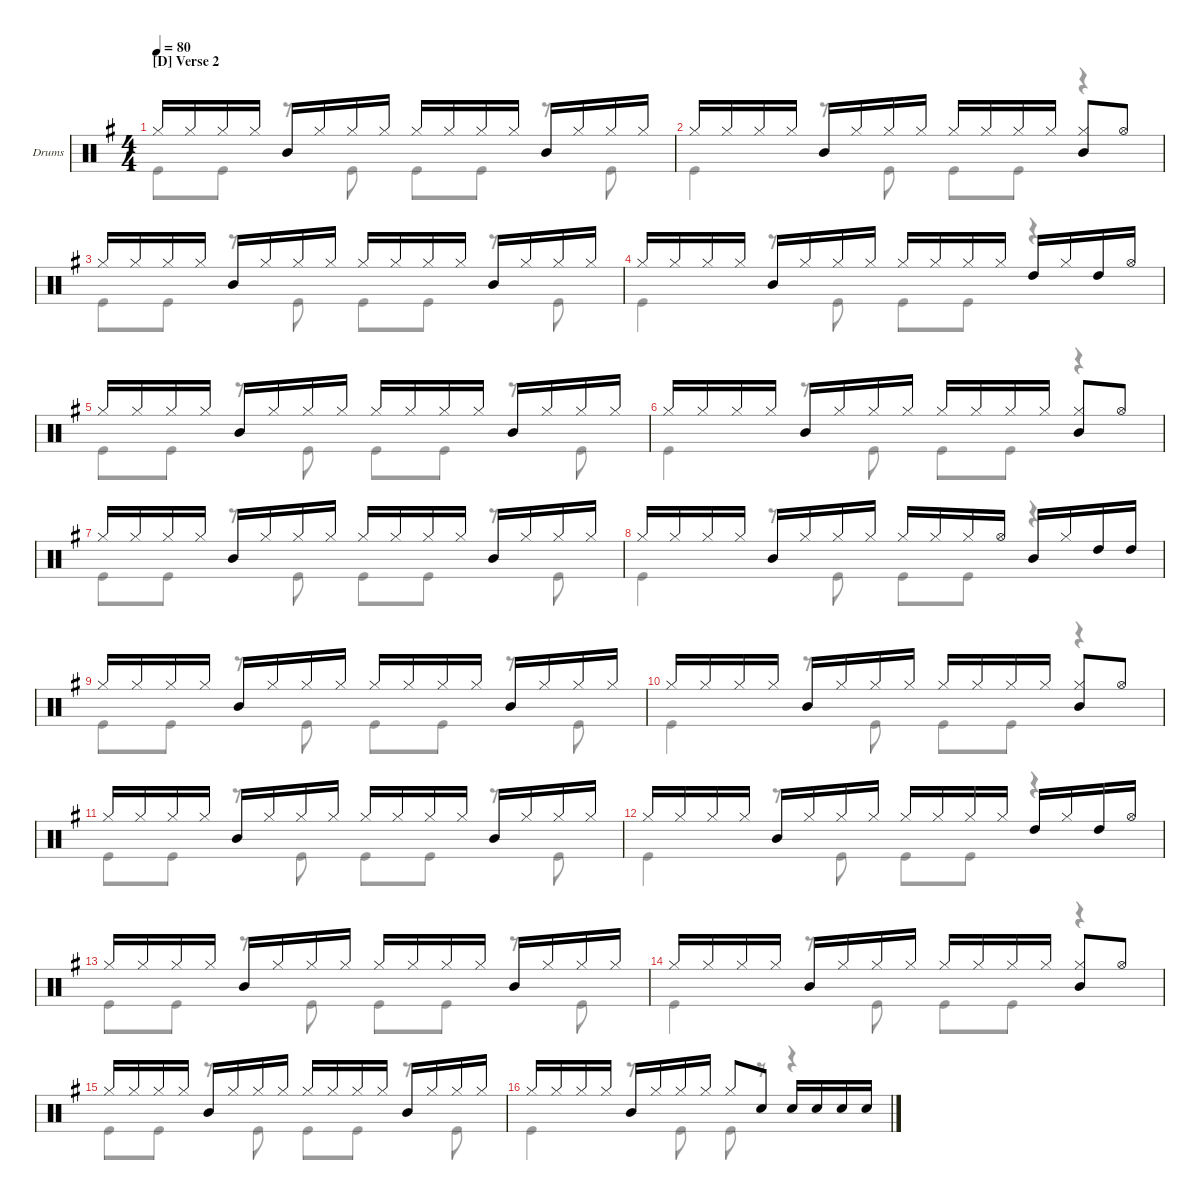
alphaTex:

\hideDynamics
\bracketExtendMode nobrackets
\firstSystemTrackNameOrientation horizontal
\otherSystemsTrackNameOrientation horizontal
\track ("Drums" "Drums") {multiBarRest instrument percussion}
\staff {score}
\articulation defaults
\voice
\ts (4 4)
\section ("D" "Verse 2")
\tempo 80
\clef neutral
\ks g "Hi-Hat (closed)".16{dy f} "Hi-Hat (closed)".16 "Hi-Hat (closed)".16 "Hi-Hat (closed)".16 "Mid Tom (hit)".16 "Hi-Hat (closed)".16 "Hi-Hat (closed)".16 "Hi-Hat (closed)".16 "Hi-Hat (closed)".16 "Hi-Hat (closed)".16 "Hi-Hat (closed)".16 "Hi-Hat (closed)".16 "Mid Tom (hit)".16 "Hi-Hat (closed)".16 "Hi-Hat (closed)".16 "Hi-Hat (closed)".16
|
"Hi-Hat (closed)".16 "Hi-Hat (closed)".16 "Hi-Hat (closed)".16 "Hi-Hat (closed)".16 "Mid Tom (hit)".16 "Hi-Hat (closed)".16 "Hi-Hat (closed)".16 "Hi-Hat (closed)".16 "Hi-Hat (closed)".16 "Hi-Hat (closed)".16 "Hi-Hat (closed)".16 "Hi-Hat (closed)".16 ("Hi-Hat (closed)" "Mid Tom (hit)").8 "Hi-Hat (open)".8 |
"Hi-Hat (closed)".16 "Hi-Hat (closed)".16 "Hi-Hat (closed)".16 "Hi-Hat (closed)".16 "Mid Tom (hit)".16 "Hi-Hat (closed)".16 "Hi-Hat (closed)".16 "Hi-Hat (closed)".16 "Hi-Hat (closed)".16 "Hi-Hat (closed)".16 "Hi-Hat (closed)".16 "Hi-Hat (closed)".16 "Mid Tom (hit)".16 "Hi-Hat (closed)".16 "Hi-Hat (closed)".16 "Hi-Hat (closed)".16 |
"Hi-Hat (closed)".16 "Hi-Hat (closed)".16 "Hi-Hat (closed)".16 "Hi-Hat (closed)".16 "Mid Tom (hit)".16 "Hi-Hat (closed)".16 "Hi-Hat (closed)".16 "Hi-Hat (closed)".16 "Hi-Hat (closed)".16 "Hi-Hat (closed)".16 "Hi-Hat (closed)".16 "Hi-Hat (closed)".16 "High Tom (hit)".16 "Hi-Hat (closed)".16 "High Tom (hit)".16 "Hi-Hat (open)".16 |
"Hi-Hat (closed)".16 "Hi-Hat (closed)".16 "Hi-Hat (closed)".16 "Hi-Hat (closed)".16 "Mid Tom (hit)".16 "Hi-Hat (closed)".16 "Hi-Hat (closed)".16 "Hi-Hat (closed)".16 "Hi-Hat (closed)".16 "Hi-Hat (closed)".16 "Hi-Hat (closed)".16 "Hi-Hat (closed)".16 "Mid Tom (hit)".16 "Hi-Hat (closed)".16 "Hi-Hat (closed)".16 "Hi-Hat (closed)".16 |
"Hi-Hat (closed)".16 "Hi-Hat (closed)".16 "Hi-Hat (closed)".16 "Hi-Hat (closed)".16 "Mid Tom (hit)".16 "Hi-Hat (closed)".16 "Hi-Hat (closed)".16 "Hi-Hat (closed)".16 "Hi-Hat (closed)".16 "Hi-Hat (closed)".16 "Hi-Hat (closed)".16 "Hi-Hat (closed)".16 ("Hi-Hat (closed)" "Mid Tom (hit)").8 "Hi-Hat (open)".8 |
"Hi-Hat (closed)".16 "Hi-Hat (closed)".16 "Hi-Hat (closed)".16 "Hi-Hat (closed)".16 "Mid Tom (hit)".16 "Hi-Hat (closed)".16 "Hi-Hat (closed)".16 "Hi-Hat (closed)".16 "Hi-Hat (closed)".16 "Hi-Hat (closed)".16 "Hi-Hat (closed)".16 "Hi-Hat (closed)".16 "Mid Tom (hit)".16 "Hi-Hat (closed)".16 "Hi-Hat (closed)".16 "Hi-Hat (closed)".16 |
"Hi-Hat (closed)".16 "Hi-Hat (closed)".16 "Hi-Hat (closed)".16 "Hi-Hat (closed)".16 "Mid Tom (hit)".16 "Hi-Hat (closed)".16 "Hi-Hat (closed)".16 "Hi-Hat (closed)".16 "Hi-Hat (closed)".16 "Hi-Hat (closed)".16 "Hi-Hat (closed)".16 "Hi-Hat (open)".16 "Mid Tom (hit)".16 "Hi-Hat (closed)".16 "High Tom (hit)".16 "High Tom (hit)".16 |
"Hi-Hat (closed)".16 "Hi-Hat (closed)".16 "Hi-Hat (closed)".16 "Hi-Hat (closed)".16 "Mid Tom (hit)".16 "Hi-Hat (closed)".16 "Hi-Hat (closed)".16 "Hi-Hat (closed)".16 "Hi-Hat (closed)".16 "Hi-Hat (closed)".16 "Hi-Hat (closed)".16 "Hi-Hat (closed)".16 "Mid Tom (hit)".16 "Hi-Hat (closed)".16 "Hi-Hat (closed)".16 "Hi-Hat (closed)".16 |
"Hi-Hat (closed)".16 "Hi-Hat (closed)".16 "Hi-Hat (closed)".16 "Hi-Hat (closed)".16 "Mid Tom (hit)".16 "Hi-Hat (closed)".16 "Hi-Hat (closed)".16 "Hi-Hat (closed)".16 "Hi-Hat (closed)".16 "Hi-Hat (closed)".16 "Hi-Hat (closed)".16 "Hi-Hat (closed)".16 ("Hi-Hat (closed)" "Mid Tom (hit)").8 "Hi-Hat (open)".8 |
"Hi-Hat (closed)".16 "Hi-Hat (closed)".16 "Hi-Hat (closed)".16 "Hi-Hat (closed)".16 "Mid Tom (hit)".16 "Hi-Hat (closed)".16 "Hi-Hat (closed)".16 "Hi-Hat (closed)".16 "Hi-Hat (closed)".16 "Hi-Hat (closed)".16 "Hi-Hat (closed)".16 "Hi-Hat (closed)".16 "Mid Tom (hit)".16 "Hi-Hat (closed)".16 "Hi-Hat (closed)".16 "Hi-Hat (closed)".16 |
"Hi-Hat (closed)".16 "Hi-Hat (closed)".16 "Hi-Hat (closed)".16 "Hi-Hat (closed)".16 "Mid Tom (hit)".16 "Hi-Hat (closed)".16 "Hi-Hat (closed)".16 "Hi-Hat (closed)".16 "Hi-Hat (closed)".16 "Hi-Hat (closed)".16 "Hi-Hat (closed)".16 "Hi-Hat (closed)".16 "High Tom (hit)".16 "Hi-Hat (closed)".16 "High Tom (hit)".16 "Hi-Hat (open)".16 |
"Hi-Hat (closed)".16 "Hi-Hat (closed)".16 "Hi-Hat (closed)".16 "Hi-Hat (closed)".16 "Mid Tom (hit)".16 "Hi-Hat (closed)".16 "Hi-Hat (closed)".16 "Hi-Hat (closed)".16 "Hi-Hat (closed)".16 "Hi-Hat (closed)".16 "Hi-Hat (closed)".16 "Hi-Hat (closed)".16 "Mid Tom (hit)".16 "Hi-Hat (closed)".16 "Hi-Hat (closed)".16 "Hi-Hat (closed)".16 |
"Hi-Hat (closed)".16 "Hi-Hat (closed)".16 "Hi-Hat (closed)".16 "Hi-Hat (closed)".16 "Mid Tom (hit)".16 "Hi-Hat (closed)".16 "Hi-Hat (closed)".16 "Hi-Hat (closed)".16 "Hi-Hat (closed)".16 "Hi-Hat (closed)".16 "Hi-Hat (closed)".16 "Hi-Hat (closed)".16 ("Hi-Hat (closed)" "Mid Tom (hit)").8 "Hi-Hat (open)".8 |
"Hi-Hat (closed)".16 "Hi-Hat (closed)".16 "Hi-Hat (closed)".16 "Hi-Hat (closed)".16 "Mid Tom (hit)".16 "Hi-Hat (closed)".16 "Hi-Hat (closed)".16 "Hi-Hat (closed)".16 "Hi-Hat (closed)".16 "Hi-Hat (closed)".16 "Hi-Hat (closed)".16 "Hi-Hat (closed)".16 "Mid Tom (hit)".16 "Hi-Hat (closed)".16 "Hi-Hat (closed)".16 "Hi-Hat (closed)".16 |
"Hi-Hat (closed)".16 "Hi-Hat (closed)".16 "Hi-Hat (closed)".16 "Hi-Hat (closed)".16 "Mid Tom (hit)".16 "Hi-Hat (closed)".16 "Hi-Hat (closed)".16 "Hi-Hat (closed)".16 "Hi-Hat (closed)".8 "Snare (hit) 2".8 "Snare (hit) 2".16 "Snare (hit) 2".16 "Snare (hit) 2".16 "Snare (hit) 2".16
\voice
\clef neutral
\ottava regular
\simile none
\ks g "Kick (hit)".8{dy mf} "Kick (hit)".8
r.8 "Kick (hit)".8 "Kick (hit)".8 "Kick (hit)".8 r.8 "Kick (hit)".8 |
"Kick (hit)".4 r.8 "Kick (hit)".8 "Kick (hit)".8 "Kick (hit)".8 r.4 |
"Kick (hit)".8 "Kick (hit)".8 r.8 "Kick (hit)".8 "Kick (hit)".8 "Kick (hit)".8 r.8 "Kick (hit)".8 |
"Kick (hit)".4 r.8 "Kick (hit)".8 "Kick (hit)".8 "Kick (hit)".8 r.4 |
"Kick (hit)".8 "Kick (hit)".8 r.8 "Kick (hit)".8 "Kick (hit)".8 "Kick (hit)".8 r.8 "Kick (hit)".8 |
"Kick (hit)".4 r.8 "Kick (hit)".8 "Kick (hit)".8 "Kick (hit)".8 r.4 |
"Kick (hit)".8 "Kick (hit)".8 r.8 "Kick (hit)".8 "Kick (hit)".8 "Kick (hit)".8 r.8 "Kick (hit)".8 |
"Kick (hit)".4 r.8 "Kick (hit)".8 "Kick (hit)".8 "Kick (hit)".8 r.4 |
"Kick (hit)".8 "Kick (hit)".8 r.8 "Kick (hit)".8 "Kick (hit)".8 "Kick (hit)".8 r.8 "Kick (hit)".8 |
"Kick (hit)".4 r.8 "Kick (hit)".8 "Kick (hit)".8 "Kick (hit)".8 r.4 |
"Kick (hit)".8 "Kick (hit)".8 r.8 "Kick (hit)".8 "Kick (hit)".8 "Kick (hit)".8 r.8 "Kick (hit)".8 |
"Kick (hit)".4 r.8 "Kick (hit)".8 "Kick (hit)".8 "Kick (hit)".8 r.4 |
"Kick (hit)".8 "Kick (hit)".8 r.8 "Kick (hit)".8 "Kick (hit)".8 "Kick (hit)".8 r.8 "Kick (hit)".8 |
"Kick (hit)".4 r.8 "Kick (hit)".8 "Kick (hit)".8 "Kick (hit)".8 r.4 |
"Kick (hit)".8 "Kick (hit)".8 r.8 "Kick (hit)".8 "Kick (hit)".8 "Kick (hit)".8 r.8 "Kick (hit)".8 |
"Kick (hit)".4 r.8 "Kick (hit)".8 "Kick (hit)".8 r.8 r.4
